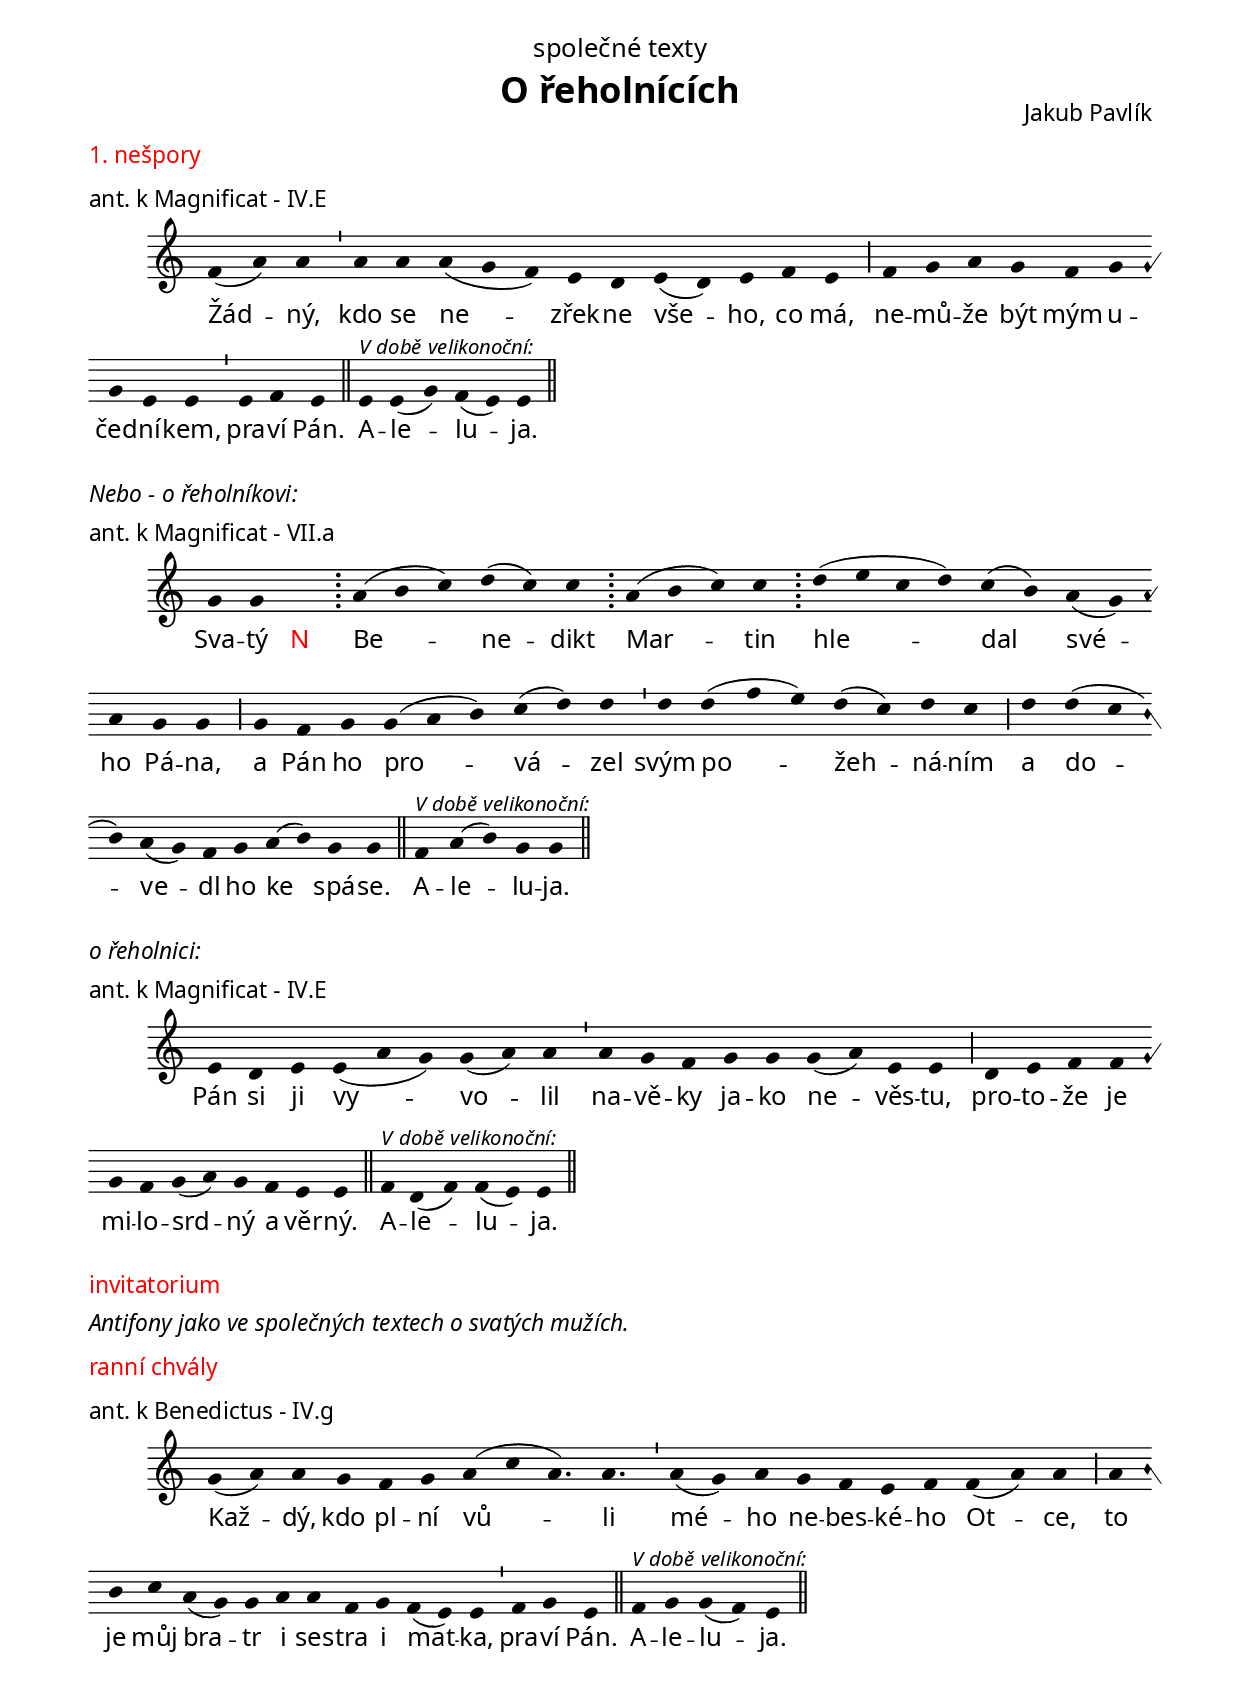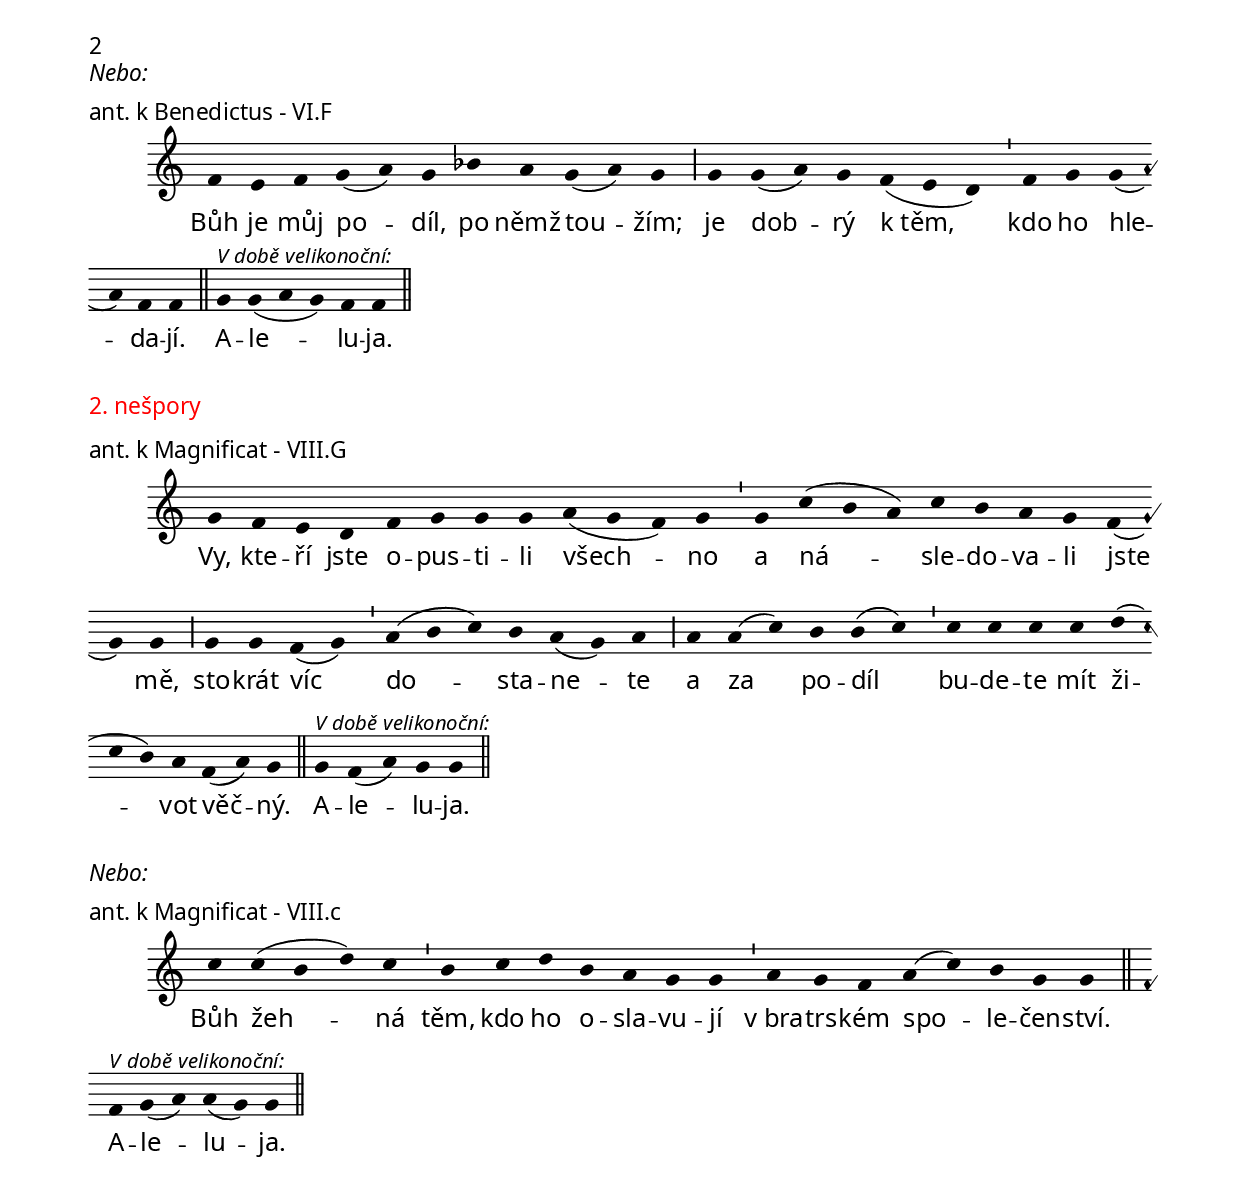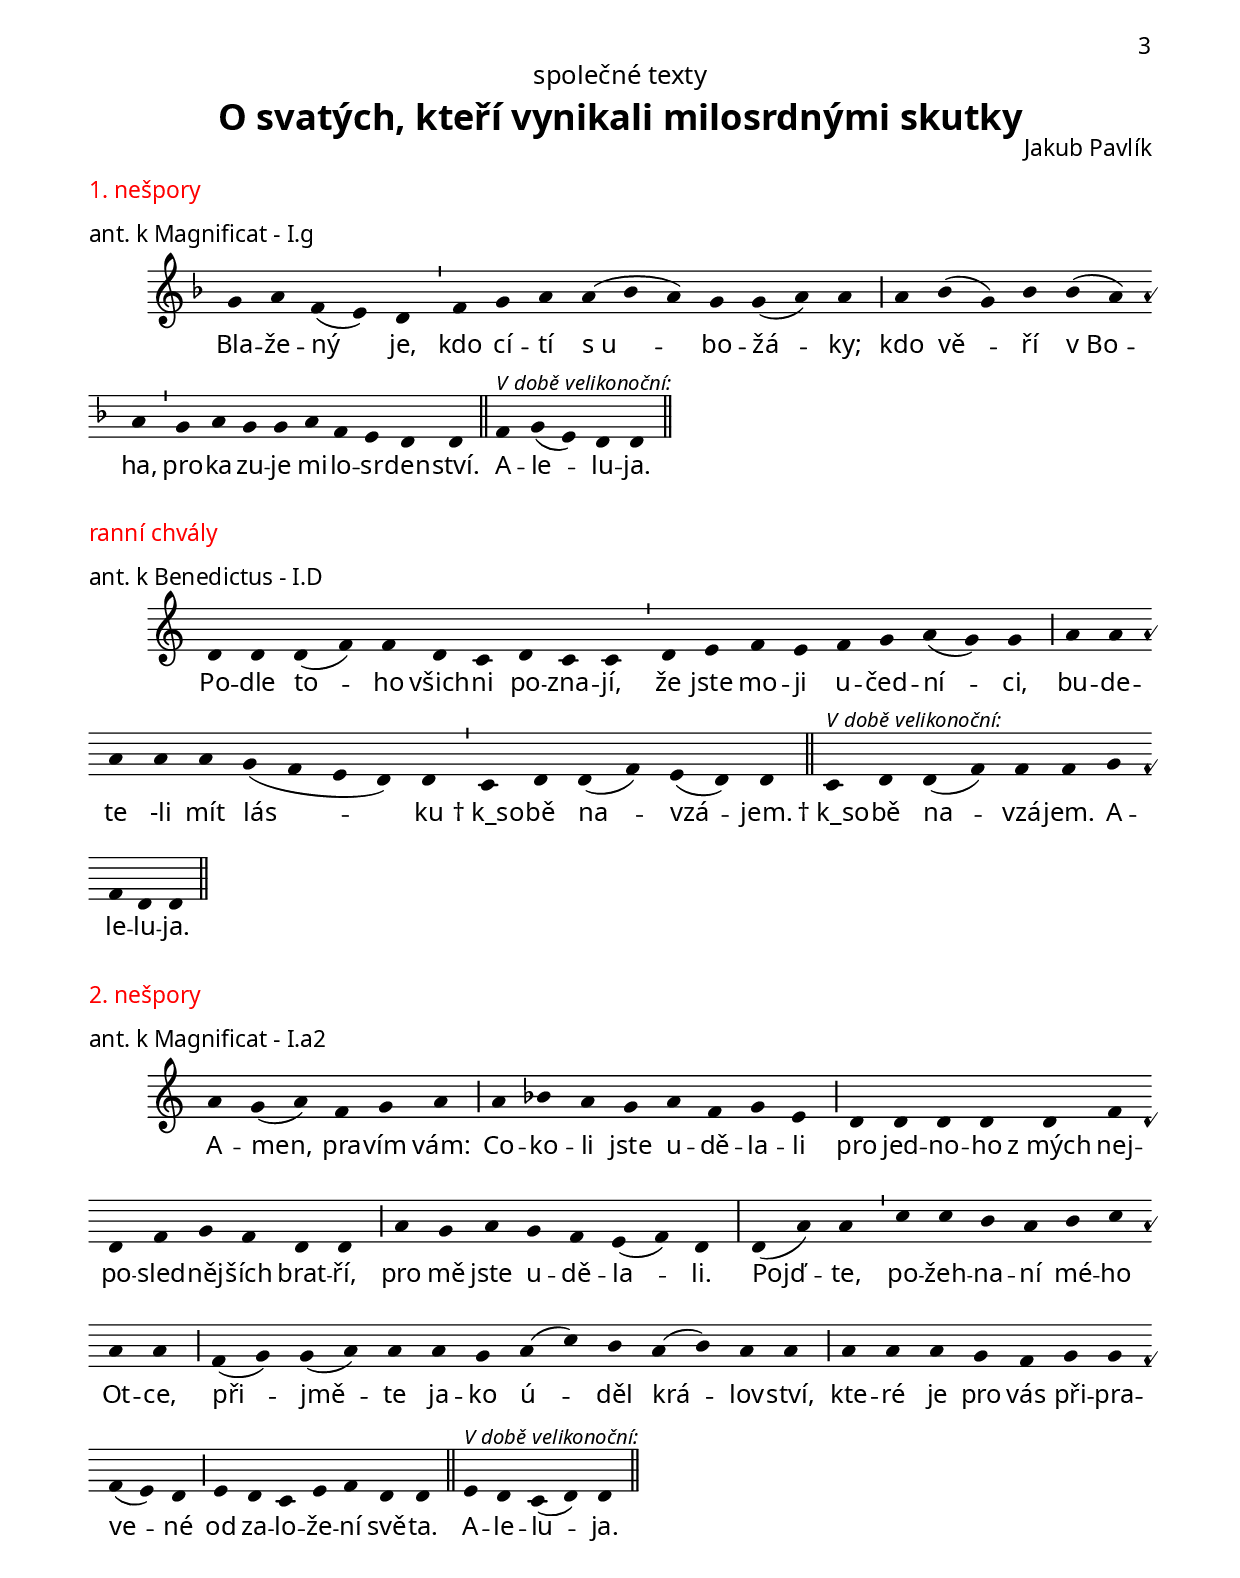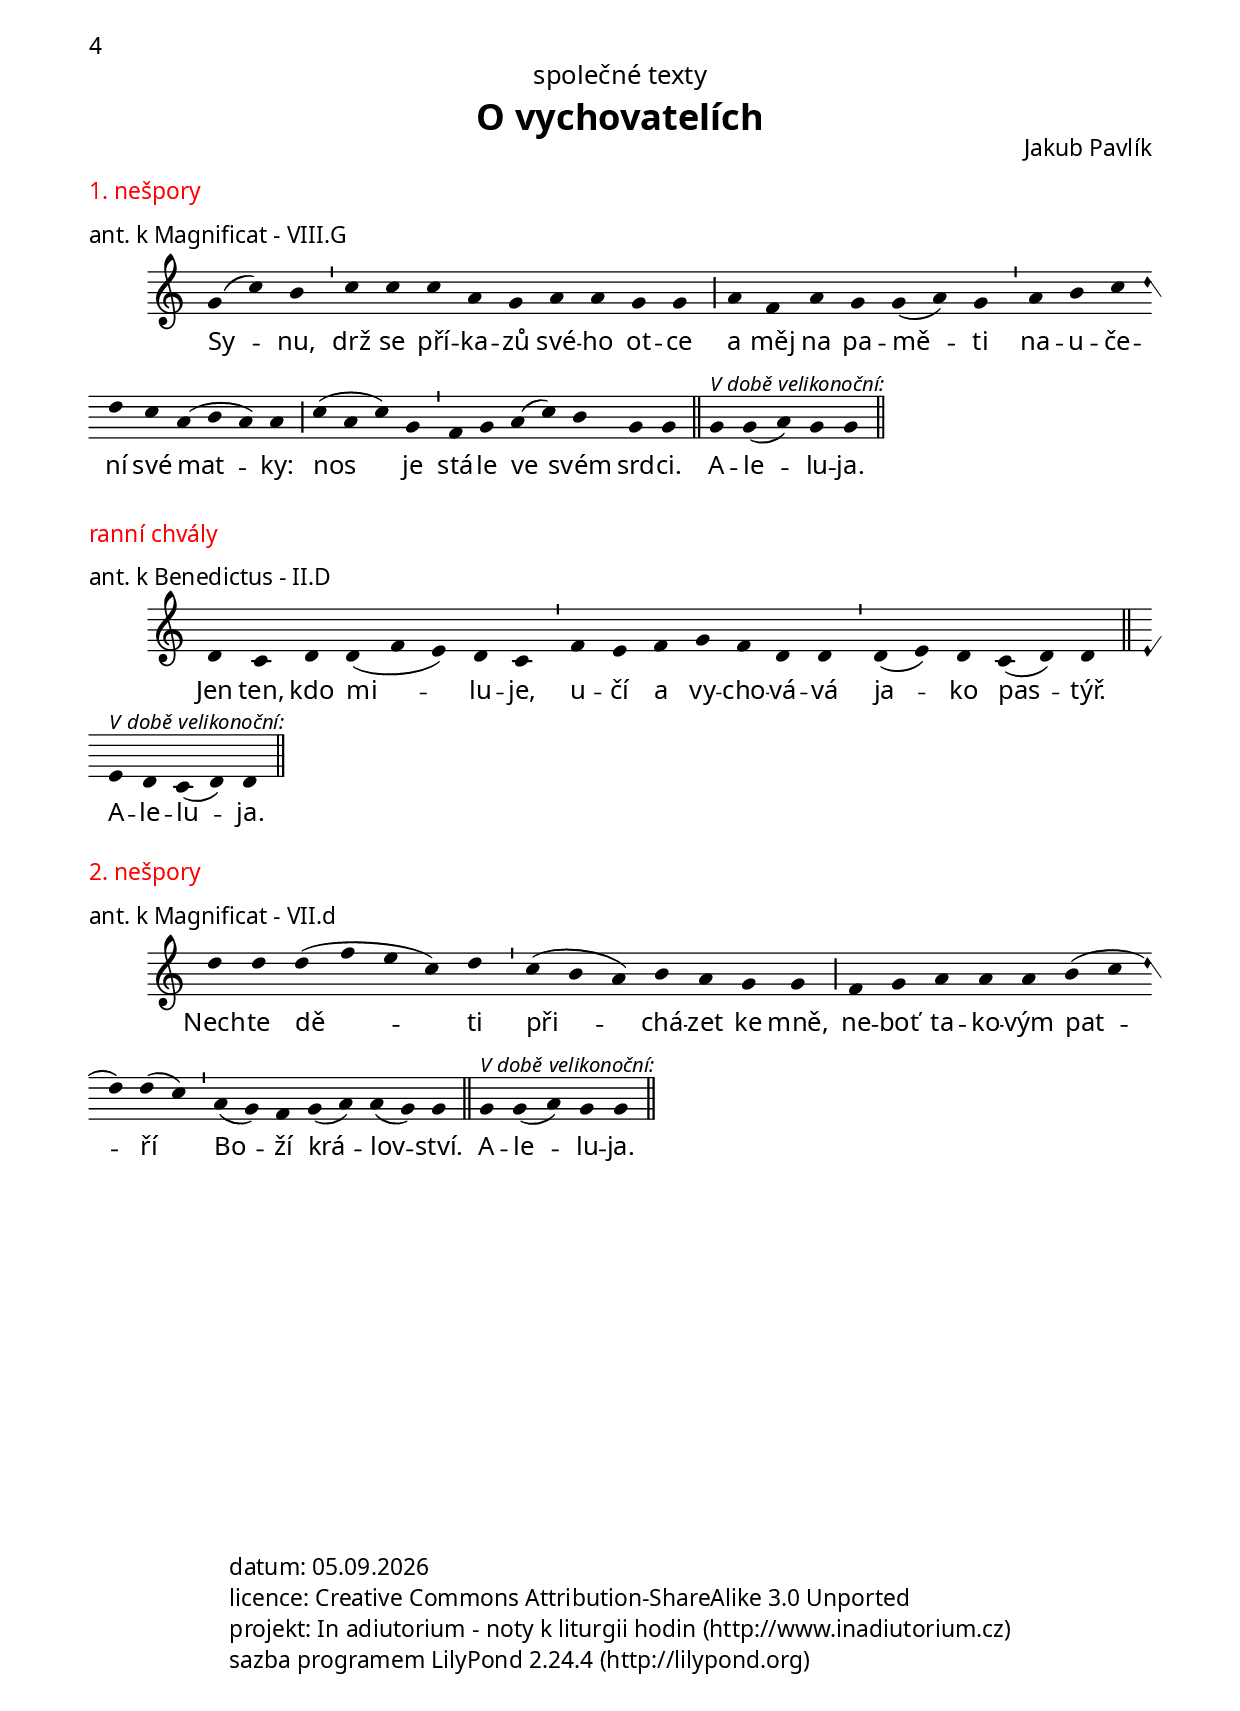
\version "2.16.0"

\include "../spolecne.ly"
\include "../dilyresponsorii.ly"

\header {
  % subtitle = "(Svatí muži a ženy - podskupiny)"
  composer = "Jakub Pavlík"
}

\bookpart {
  \header {
    title = \markup\titleCommune "O řeholnících"
  }
  
  \markup {\nadpisHodinka {"1. nešpory"}}
  
  \score {
    \relative c' {
      \choralniRezim
      f4( a) a \barMin a a a( g f) e d e( d) e f e \barMaior
      f g a g f g g e e \barMin e f e \barFinalis
      
      e^\markup\rubrVelikAleluja e( g) f( e) e \barFinalis
    }
    \addlyrics {
      Žád -- ný, kdo se ne -- zřek -- ne vše -- ho, co má,
      ne -- mů -- že být mým u -- čed -- ní -- kem, pra -- ví Pán.
      
      A -- le -- lu -- ja.
    }
    \header {
      quid = "ant. k Magnificat"
      modus = "IV"
      differentia = "E" 
      psalmus = ""
      id = "rehol-amag1"
      fial = "sanktoral/0825benediktabratri.ly#aben?+aleluja"
      fons = "25.8. pět bratří, k Benedictus; přidáno aleluja"
      piece = \markup {\sestavTitulekBezZalmu}
    }
  }
  
  \markup\italic{Nebo - o řeholníkovi:}
  
  \score {
    \relative c'' {
      \choralniRezim
      g4 g \neviditelna g
      \bar ";" a( b c) d( c) c \bar ";" a( b c) c \bar ";"
      d( e c d) c( b) a( g) a g g \barMaior
      g f g g( a b) c( d) d \barMin d d( f e) d( c) d c \barMaior
      d d( c b) a( g) f g a( b) g g \barFinalis
      
      f^\markup\rubrVelikAleluja a( b) g g \barFinalis
    }
    \addlyrics {
      Sva -- tý \markup\Nomen
      Be -- ne -- dikt Mar -- tin
      hle -- dal své -- ho Pá -- na,
      a Pán ho pro -- vá -- zel svým po -- žeh -- ná -- ním
      a do -- ve -- dl ho ke spá -- se.
      
      A -- le -- lu -- ja.
    }
    \header {
      quid = "ant. k Magnificat"
      modus = "VII"
      differentia = "a" 
      psalmus = ""
      id = "rehol-amag2"
      fons = "11.7. sv. Benedikt, k Magnificat; upraveno, přidáno aleluja"
      piece = \markup {\sestavTitulekBezZalmu}
    }
  }
  
  \markup\italic{o řeholnici:}
  
  \score {
    \relative c' {
      \choralniRezim
      e4 d e e( a g) g( a) a \barMin a g f g g g( a) e e \barMaior
      d e f f g f g( a) g f e e \barFinalis
      
      f^\markup\rubrVelikAleluja d( f) f( e) e \barFinalis
    }
    \addlyrics {
      Pán si ji vy -- vo -- lil na -- vě -- ky ja -- ko ne -- věs -- tu,
      pro -- to -- že je mi -- lo -- srd -- ný a věr -- ný.
      
      A -- le -- lu -- ja.
    }
    \header {
      quid = "ant. k Magnificat"
      modus = "IV"
      differentia = "E" 
      psalmus = ""
      id = "rehol-amag3"
      piece = \markup {\sestavTitulekBezZalmu}
    }
  }
  
  \markup {\nadpisHodinka {"invitatorium"}}
  
  \markup\italic{
    Antifony jako ve společných textech o svatých mužích.
  }
  
  \markup {\nadpisHodinka {"ranní chvály"}}
  
  \score {
    \relative c'' {
      \choralniRezim
      g4( a) a g f g a( c a4.) a \barMin
      a4( g) a g f e f f( a) a \barMaior
      a b c a( g) g a a f g f( e) e \barMin
      f g e \barFinalis
      
      f^\markup\rubrVelikAleluja g g( f) e \barFinalis
    }
    \addlyrics {
      Kaž -- dý, kdo pl -- ní vů -- li
      mé -- ho ne -- bes -- ké -- ho Ot -- ce,
      to je můj bra -- tr i ses -- tra i mat -- ka,
      pra -- ví Pán.
      
      A -- le -- lu -- ja.
    }
    \header {
      quid = "ant. k Benedictus"
      modus = "IV"
      differentia = "g" 
      psalmus = ""
      id = "rehol-aben1"
      fons = "zacatek prevzat z:"
      fial = "antifony/velikonoce_tyden4_3utery.ly#rch-a1?jen zacatek"
      piece = \markup {\sestavTitulekBezZalmu}
    }
  }
  
  \markup\italic{Nebo:}
  
  \score {
    \relative c' {
      \choralniRezim
      f4 e f g( a) g bes a g( a) g \barMaior
      g g( a) g f( e d) \barMin f g g( a) f f \barFinalis
      
      g^\markup\rubrVelikAleluja g( a g) f f \barFinalis
    }
    \addlyrics {
      Bůh je můj po -- díl, po němž tou -- žím;
      je dob -- rý k_těm, kdo ho hle -- da -- jí.
      
      A -- le -- lu -- ja.
    }
    \header {
      quid = "ant. k Benedictus"
      modus = "VI"
      differentia = "F" 
      psalmus = ""
      id = "rehol-aben2"
      piece = \markup {\sestavTitulekBezZalmu}
    }
  }
  
  \markup {\nadpisHodinka {"2. nešpory"}}
  
  \score {
    \relative c'' {
      \choralniRezim
      g f e d f g g g a( g f) g \barMin
      g c( b a) c b a g f( g) g \barMaior
      g g f( g) \barMin a( b c) b a( g) a \barMaior
      a a( c) b b( c) \barMin c c c c d( c b) a f( a) g \barFinalis
      
      g^\markup\rubrVelikAleluja f( a) g g \barFinalis
    }
    \addlyrics {
      Vy, kte -- ří jste o -- pus -- ti -- li všech -- no
      a ná -- sle -- do -- va -- li jste mě,
      sto -- krát víc do -- sta -- ne -- te 
      a za po -- díl bu -- de -- te mít ži -- vot věč -- ný.
      
      A -- le -- lu -- ja.
    }
    \header {
      quid = "ant. k Magnificat"
      modus = "VIII"
      differentia = "G" 
      psalmus = ""
      id = "rehol-ne2-amag1"
      fial = "sanktoral/0825benediktabratri.ly#amag?+aleluja"
      fons = "+ pridano aleluja"
      piece = \markup {\sestavTitulekBezZalmu}
    }
  }
  
  \markup\italic{Nebo:}
  
  \score {
    \relative c'' {
      \choralniRezim
      c4 c( b d) c \barMin
      b c d b a g g \barMin 
      a g f a( c) b g g \barFinalis
      
      f^\markup\rubrVelikAleluja g( a) a( g) g \barFinalis
    }
    \addlyrics {
      Bůh žeh -- ná 
      těm, kdo ho o -- sla -- vu -- jí
      v_bra -- trs -- kém spo -- le -- čen -- ství.
      
      A -- le -- lu -- ja.
    }
    \header {
      quid = "ant. k Magnificat"
      modus = "VIII"
      differentia = "c" 
      psalmus = ""
      id = "rehol-ne2-amag2"
      piece = \markup {\sestavTitulekBezZalmu}
    }
  }
}

\bookpart {
  \header {
    title = \markup\titleCommune "O svatých, kteří vynikali milosrdnými skutky"
  }
  
  \markup {\nadpisHodinka {"1. nešpory"}}
  
  \score {
    \relative c'' {
      \choralniRezim
      \key f \major
      g4 a f( e) d \barMin f g a a( bes a) g g( a) a \barMaior
      a bes( g) bes bes( a) a \barMin g a g g a f e d d \barFinalis
      
      f^\markup\rubrVelikAleluja g( e) d d \barFinalis
    }
    \addlyrics {
      Bla -- že -- ný je, kdo cí -- tí s_u -- bo -- žá -- ky;
      kdo vě -- ří v_Bo -- ha, pro -- ka -- zu -- je mi -- lo -- sr -- den -- ství.
      
      A -- le -- lu -- ja.
    }
    \header {
      quid = "ant. k Magnificat"
      modus = "I"
      differentia = "g" 
      psalmus = ""
      id = "milo-amag"
      piece = \markup {\sestavTitulekBezZalmu}
    }
  }
  
  \markup {\nadpisHodinka {"ranní chvály"}}
  
  \score {
    \relative c' {
      \choralniRezim
      d4 d d( f) f d c d c c \barMin 
      d e f e f g a( g) g \barMaior
      a a a a a g( f e d) d \barMin
      c d d( f) e( d) d \barFinalis
      
      c^\markup\rubrVelikAleluja d d( f) f f 
      g f d d \barFinalis
    }
    \addlyrics {
      Po -- dle to -- ho všich -- ni po -- zna -- jí,
      že jste mo -- ji u -- čed -- ní -- ci,
      bu -- de -- te -li mít lás -- ku 
      \markup{\Dagger k_so} -- bě na -- vzá -- jem.
      
      \markup{\Dagger k_so} -- bě na -- vzá -- jem.
      A -- le -- lu -- ja.
    }
    \header {
      quid = "ant. k Benedictus"
      modus = "I"
      differentia = "D" 
      psalmus = ""
      fial = "antifony/velikonoce_nedeleC.ly#vmagii?upraveno"
      fons = "upraveno pro dobu nevelikonocni"
      id = "milo-aben"
      piece = \markup {\sestavTitulekBezZalmu}
    }
  }
  
  \markup {\nadpisHodinka {"2. nešpory"}}
  
  \score {
    \relative c'' {
      \choralniRezim
      a4 g( a) f g a \barMaior
      a bes a g a f g e \barMaior
      d d d d d f d f g f d d \barMaior
      a' g a g f e( f) d \barMax
      
      d( a') a \barMin c c b a b c a a \barMaior
      f( g) g( a) a a g a( c) b a( b) a a \barMaior
      a a a g f g g f( e) d \barMaior
      e d c e f d d \barFinalis
      
      e^\markup\rubrVelikAleluja d c( d) d \barFinalis
    }
    \addlyrics {
      A -- men, pra -- vím vám:
      Co -- ko -- li jste u -- dě -- la -- li
      pro jed -- no -- ho z_mých nej -- po -- sled -- něj -- ších brat -- ří,
      pro mě jste u -- dě -- la -- li.
      
      Pojď -- te, po -- žeh -- na -- ní mé -- ho Ot -- ce,
      při -- jmě -- te ja -- ko ú -- děl krá -- lov -- ství,
      kte -- ré je pro vás při -- pra -- ve -- né
      od za -- lo -- že -- ní svě -- ta.
      
      A -- le -- lu -- ja.
    }
    \header {
      quid = "ant. k Magnificat"
      modus = "I"
      differentia = "a2" 
      psalmus = ""
      id = "milo-ne2-amag"
      piece = \markup {\sestavTitulekBezZalmu}
    }
  }
}

\bookpart {
  \header {
    title = \markup\titleCommune "O vychovatelích"
  }
  
  \markup {\nadpisHodinka {"1. nešpory"}}
  
  \score {
    \relative c'' {
      \choralniRezim
      g4( c) b \barMin c c c a g a a g g \barMaior
      a f a g g( a) g \barMin a b c d c a( b a) a \barMaior
      c( a c) g \barMin f g a( c) b g g \barFinalis
      
      g^\markup\rubrVelikAleluja g( a) g g \barFinalis
    }
    \addlyrics {
      Sy -- nu, drž se pří -- ka -- zů své -- ho ot -- ce
      a měj na pa -- mě -- ti na -- u -- če -- ní své mat -- ky:
      nos je stá -- le ve svém srd -- ci.
      
      A -- le -- lu -- ja.
    }
    \header {
      quid = "ant. k Magnificat"
      modus = "VIII"
      differentia = "G" 
      psalmus = ""
      id = "vych-amag"
      piece = \markup {\sestavTitulekBezZalmu}
    }
  }
  
  \markup {\nadpisHodinka {"ranní chvály"}}
  
  \score {
    \relative c' {
      \choralniRezim
      d4 c d d( f e) d c \barMin
      f e f g f d d \barMin d( e) d c( d) d \barFinalis
      
      e^\markup\rubrVelikAleluja d c( d) d \barFinalis
    }
    \addlyrics {
      Jen ten, kdo mi -- lu -- je,
      u -- čí a vy -- cho -- vá -- vá ja -- ko pas -- týř.
      
      A -- le -- lu -- ja.
    }
    \header {
      quid = "ant. k Benedictus"
      modus = "II"
      differentia = "D" 
      psalmus = ""
      id = "vych-aben"
      piece = \markup {\sestavTitulekBezZalmu}
    }
  }
  
  \markup {\nadpisHodinka {"2. nešpory"}}
  
  \score {
    \relative c'' {
      \choralniRezim
      d4 d d( f e c) d \barMin c( b a) b a g g \barMaior
      f g a a a b( c d) d( c) \barMin a( g) f g( a) a( g) g \barFinalis
      
      g^\markup\rubrVelikAleluja g( a) g g \barFinalis
    }
    \addlyrics {
      Nech -- te dě -- ti při -- chá -- zet ke mně,
      ne -- boť ta -- ko -- vým pat -- ří Bo -- ží krá -- lov -- ství.
      
      A -- le -- lu -- ja.
    }
    \header {
      quid = "ant. k Magnificat"
      modus = "VII"
      differentia = "d"
      psalmus = ""
      fial = "antifony/mezidobi_nedeleB_02_10.ly#ne27b-rch-ben?+aleluja"
      id = "vych-ne2-amag"
      piece = \markup {\sestavTitulekBezZalmu}
    }
  }
}